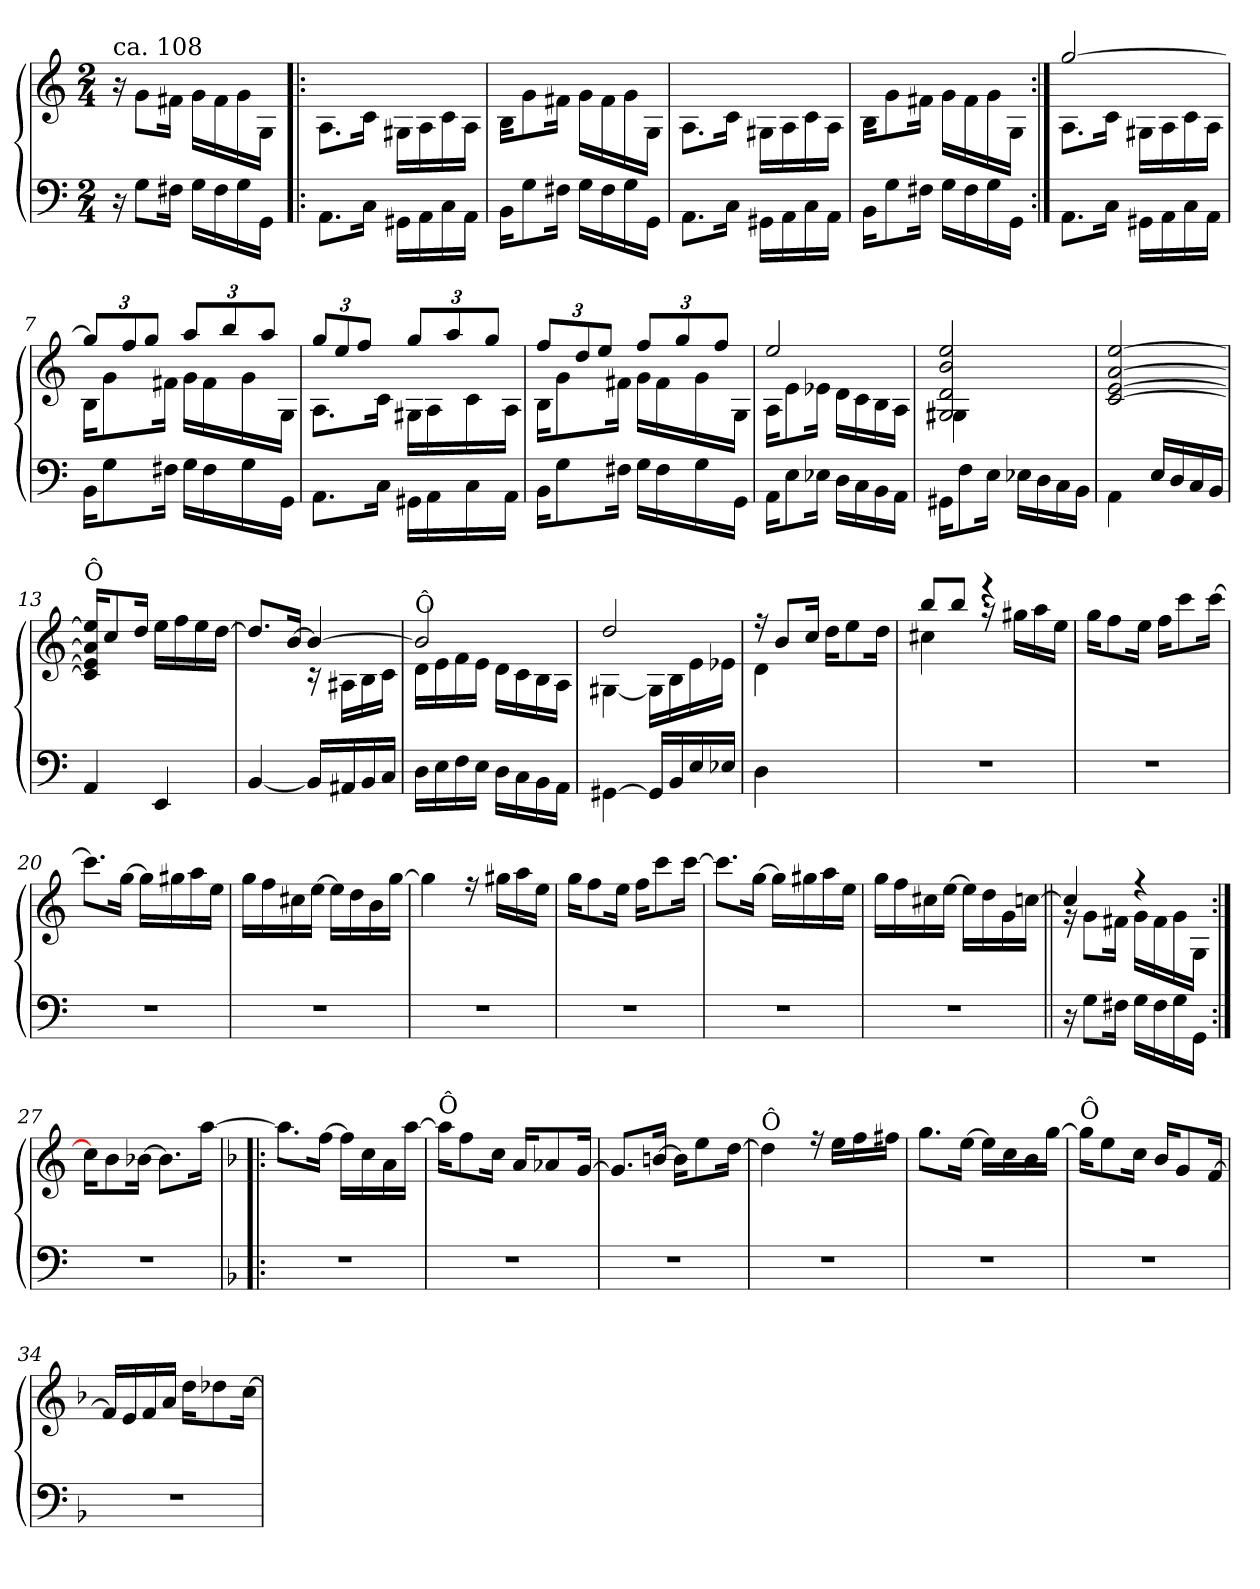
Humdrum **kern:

**kern	**kern
*part2	*part1
*staff2	*staff1
*clefF4	*clefG2
*k[]	*k[]
*C:	*C:
*M2/4	*M2/4
=1	=1
!	!LO:TX:a:t=ca. 108
16r	16r
8G\L	8g!\L
16F#\Jk	16f#X!\Jk
16G\LL	16g!\LL
16F#\	16f#!\
16G\	16g!\
16GG\JJ	16G!\JJ
=2!|:	=2!|:
*	*^
8.AA\L	8.A!\L	2ryy
16C\Jk	16c!\Jk	.
16GG#\LL	16G#X!\LL	.
16AA\	16A!\	.
16C\	16c!\	.
16AA\JJ	16A!\JJ	.
=3	=3	=3
16BB\KL	16B!\KL	2ryy
8G\	8g!\	.
16F#\Jk	16f#X!\Jk	.
16G\LL	16g!\LL	.
16F#\	16f#!\	.
16G\	16g!\	.
16GG\JJ	16G!\JJ	.
=4	=4	=4
8.AA\L	8.A!\L	2ryy
16C\Jk	16c!\Jk	.
16GG#\LL	16G#X!\LL	.
16AA\	16A!\	.
16C\	16c!\	.
16AA\JJ	16A!\JJ	.
=5	=5	=5
16BB\KL	16B!\KL	2ryy
8G\	8g!\	.
16F#\Jk	16f#X!\Jk	.
16G\LL	16g!\LL	.
16F#\	16f#!\	.
16G\	16g!\	.
16GG\JJ	16G!\JJ	.
!!LO:LB:g=z
=6:|!	=6:|!	=6:|!
*	*	*^
8.AA\L	[>2gg/	8.A!\L	2ryy
16C\Jk	.	16c!\Jk	.
16GG#\LL	.	16G#X!\LL	.
16AA\	.	16A!\	.
16C\	.	16c!\	.
16AA\JJ	.	16A!\JJ	.
=7	=7	=7	=7
16BB\KL	12gg/L]	16B!\KL	2ryy
8G\	.	8g!\	.
.	12ff/	.	.
.	12gg/J	.	.
16F#\Jk	.	16f#X!\Jk	.
16G\LL	12aa/L	16g!\LL	.
16F#\	.	16f#!\	.
.	12bb/	.	.
16G\	.	16g!\	.
.	12aa/J	.	.
16GG\JJ	.	16G!\JJ	.
=8	=8	=8	=8
8.AA\L	12gg/L	8.A!\L	2ryy
.	12ee/	.	.
.	12ff/J	.	.
16C\Jk	.	16c!\Jk	.
16GG#\LL	12gg/L	16G#X!\LL	.
16AA\	.	16A!\	.
.	12aa/	.	.
16C\	.	16c!\	.
.	12gg/J	.	.
16AA\JJ	.	16A!\JJ	.
=9	=9	=9	=9
16BB\KL	12ff/L	16B!\KL	2ryy
8G\	.	8g!\	.
.	12dd/	.	.
.	12ee/J	.	.
16F#\Jk	.	16f#X!\Jk	.
16G\LL	12ff/L	16g!\LL	.
16F#\	.	16f#!\	.
.	12gg/	.	.
16G\	.	16g!\	.
.	12ff/J	.	.
16GG\JJ	.	16G!\JJ	.
!!LO:LB:g=z	!!	!!
=10	=10	=10	=10
16AA\KL	2ee/	16A!\KL	2ryy
8E\	.	8e!\	.
16E-\Jk	.	16e-X!\Jk	.
16D\LL	.	16d!\LL	.
16C\	.	16c!\	.
16BB\	.	16B!\	.
16AA\JJ	.	16A!\JJ	.
=11	=11	=11	=11
16GG#\KL	2G#X/ 2d/ 2b/ 2ee/	4G#!\	2ryy
8F\	.	.	.
16E\Jk	.	.	.
16E-\LL	.	4ryy	.
16D\	.	.	.
16C\	.	.	.
16BB\JJ	.	.	.
*	*	*v	*v
=12	=12	=12
4AA\	[>2c/ [>2e/ [>2a/ [>2ee/	2ryy
16E/LL	.	.
16D/	.	.
16C/	.	.
16BB/JJ	.	.
=13	=13	=13
!	!LO:TX:a:t=Ô	!
4AA/	16c/] 16e/] 16a/] 16ee/]KL	2ryy
.	8cc/	.
.	16dd/Jk	.
4EE/	16ee\LL	.
.	16ff\	.
.	16ee\	.
.	[<16dd\JJ	.
=14	=14	=14
*	*	*^
[4BB/	8.dd/L]	4ryy	2ryy
.	[>16b/Jk	.	.
16BB/LL]	4b/_	16rB	.
16AA#/	.	16A#X!\LL	.
16BB/	.	16B!\	.
16C/JJ	.	16c!\JJ	.
!!LO:LB:g=z	!!	!!
=15	=15	=15	=15
!	!LO:TX:a:t=Ô	!	!
16D\LL	2b/]	16d!\LL	2ryy
16E\	.	16e!\	.
16F\	.	16f!\	.
16E\JJ	.	16e!\JJ	.
16D\LL	.	16d!\LL	.
16C\	.	16c!\	.
16BB\	.	16B!\	.
16AA\JJ	.	16A!\JJ	.
=16	=16	=16	=16
[4GG#\	2dd/	[<4G#X!\	2ryy
16GG#/LL]	.	16G#!\LL]	.
16BB/	.	16B!\	.
16E/	.	16e!\	.
16E-/JJ	.	16e-X!\JJ	.
=17	=17	=17	=17
4D\	16ree	4d!\	2ryy
.	8b/L	.	.
.	16cc/Jk	.	.
4ryy	16dd\KL	4ryy	.
.	8ee\	.	.
.	16dd\Jk	.	.
=18	=18	=18	=18
2r	4cc#X\	8ryy	8bb!/L
.	.	8ryy	8bb!/J
.	16r	4ryy	4rddd
.	16gg#X\LL	.	.
.	16aa\	.	.
.	16ee\JJ	.	.
*	*	*v	*v
!!LO:LB:g=z
=19	=19	=19
2r	16gg\KL	4ryy
.	8ff\	.
.	16ee\Jk	.
.	16ff\KL	4ryy
.	8ccc\	.
.	[<16ccc\Jk	.
=20	=20	=20
2r	8.ccc\L]	4ryy
.	[<16gg\Jk	.
.	16gg\LL]	4ryy
.	16gg#X\	.
.	16aa\	.
.	16ee\JJ	.
=21	=21	=21
2r	16gg\LL	4ryy
.	16ff\	.
.	16cc#X\	.
.	[<16ee\JJ	.
.	16ee\LL]	4ryy
.	16dd\	.
.	16b\	.
.	[<16gg\JJ	.
=22	=22	=22
2r	4gg\]	4ryy
.	16ree	4ryy
.	16gg#X\LL	.
.	16aa\	.
.	16ee\JJ	.
!!LO:LB:g=z	!!
=23	=23	=23
2r	16gg\KL	4ryy
.	8ff\	.
.	16ee\Jk	.
.	16ff\KL	4ryy
.	8ccc\	.
.	[<16ccc\Jk	.
=24	=24	=24
2r	8.ccc\L]	4ryy
.	[<16gg\Jk	.
.	16gg\LL]	4ryy
.	16gg#X\	.
.	16aa\	.
.	16ee\JJ	.
=25	=25	=25
2r	16gg\LL	4ryy
.	16ff\	.
.	16cc#X\	.
.	[<16ee\JJ	.
.	16ee\LL]	4ryy
.	16dd\	.
.	16g\	.
.	[<16ccn\JJ	.
=26||	=26||	=26||
*	*	*^
16r	4cc/]	16rf	2ryy
8G\L	.	8g!\L	.
16F#\Jk	.	16f#X!\Jk	.
16G\LL	4ree	16g!\LL	.
16F#\	.	16f#!\	.
16G\	.	16g!\	.
16GG\JJ	.	16G!\JJ	.
*	*	*v	*v
!!LO:LB:g=z
=27:|!	=27:|!	=27:|!
2r	16cc\KL]	4ryy
.	8b\	.
.	[<16b-X\Jk	.
.	8.b-\L]	4ryy
.	[<16aa\Jk	.
=28!|:	=28!|:	=28!|:
*k[b-]	*k[b-]	*
*F:	*F:	*
2r	8.aa\L]	2ryy
.	[<16ff\Jk	.
.	16ff\LL]	.
.	16cc\	.
.	16a\	.
.	[<16aa\JJ	.
=29	=29	=29
!	!LO:TX:a:t=Ô	!
2r	16aa\KL]	2ryy
.	8ff\	.
.	16cc\Jk	.
.	16a/KL	.
.	8a-X/	.
.	[>16g/Jk	.
=30	=30	=30
2r	8.g/L]	2ryy
.	[>16bn/Jk	.
.	16b\KL]	.
.	8ee\	.
.	[<16dd\Jk	.
!!LO:PB:g=z	!!
=31	=31	=31
!	!LO:TX:a:t=Ô	!
2r	4dd\]	2ryy
.	16ree	.
.	16ee\LL	.
.	16ff\	.
.	16ff#X\JJ	.
=32	=32	=32
2r	8.gg\L	2ryy
.	[<16ee\Jk	.
.	16ee\LL]	.
.	16cc\	.
.	16b-\	.
.	[<16gg\JJ	.
=33	=33	=33
!	!LO:TX:a:t=Ô	!
2r	16gg\KL]	2ryy
.	8ee\	.
.	16cc\Jk	.
.	16b-/KL	.
.	8g/	.
.	[>16f/Jk	.
=34	=34	=34
2r	16f/LL]	2ryy
.	16e/	.
.	16f/	.
.	16a/JJ	.
.	16dd\KL	.
.	8dd-X\	.
.	[<16cc\Jk	.
*	*v	*v
=	=
*-	*-
